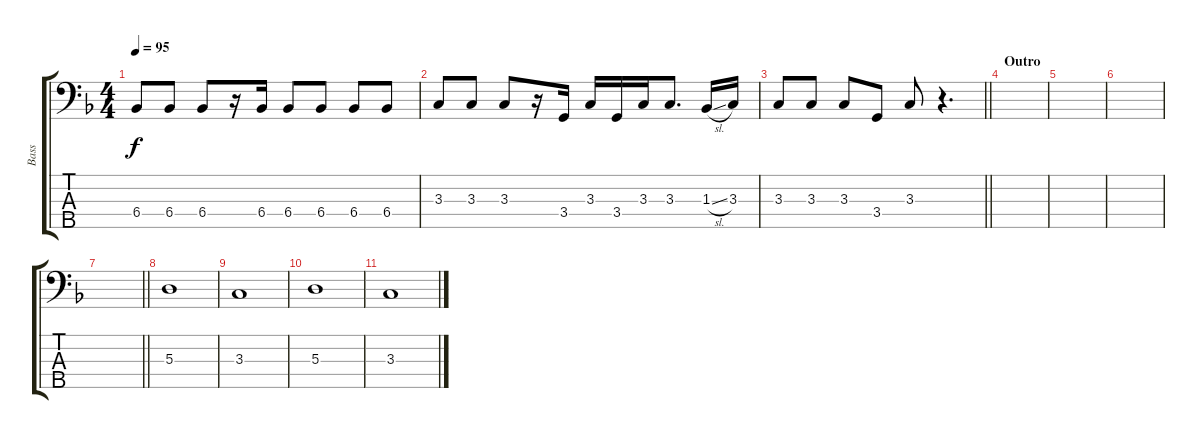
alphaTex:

\track ("Bass" "Bass") {instrument electricbassfinger}
\staff {score tabs}
\tuning (G2 D2 A1 E1 B0) {hide}
\ts (4 4)
\tempo 95
\clef f4
\ks f
6.4.8{dy f} 6.4.8 6.4.8 r.16 6.4.16 6.4.8 6.4.8 6.4.8 6.4.8 |
3.3.8 3.3.8 3.3.8 r.16 3.4.16 3.3.16 3.4.16 3.3.16 3.3.8{d} 1.3{sl}.16 3.3.16 |
\barLineRight lightlight
3.3.8 3.3.8 3.3.8 3.4.8 3.3.8 r.4{d} |
\section ("" "Outro")
|
|
|
\barLineRight lightlight
|
5.3.1 |
3.3.1 |
5.3.1 |
3.3.1
